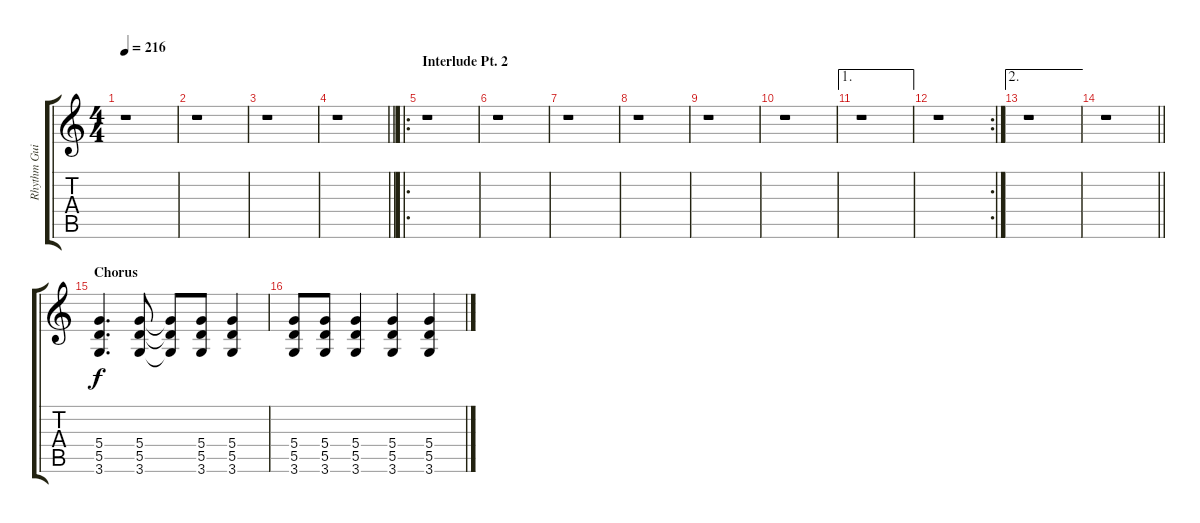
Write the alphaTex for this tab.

\track ("Rhythm Guitar" "Rhythm Gui") {instrument distortionguitar}
\staff {score tabs}
\tuning (E4 B3 G3 D3 A2 E2) {hide}
\ts (4 4)
\tempo 216
\clef g2
\ks c
r.1{dy f} |
r.1 |
r.1 |
\barLineRight lightlight
r.1 |
\ro
\section ("" "Interlude Pt. 2")
r.1 |
r.1 |
r.1 |
r.1 |
r.1 |
r.1 |
\ae 1
r.1 |
\rc 2
r.1 |
\ae 2
r.1 |
\barLineRight lightlight
r.1 |
\section ("" "Chorus")
(5.4 5.5 3.6).4{d} (5.4 5.5 3.6).8 (5.4{t} 5.5{t} 3.6{t}).8 (5.4 5.5 3.6).8 (5.4 5.5 3.6).4 |
(5.4 5.5 3.6).8 (5.4 5.5 3.6).8 (5.4 5.5 3.6).4 (5.4 5.5 3.6).4 (5.4 5.5 3.6).4
